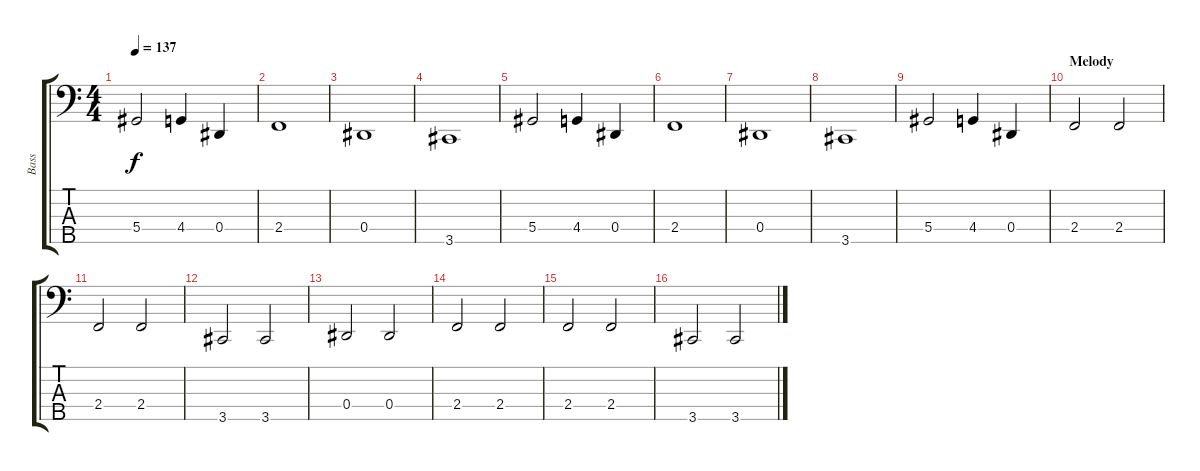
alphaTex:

\track ("Bass" "Bass") {instrument electricbasspick}
\staff {score tabs}
\tuning (Gb2 Db2 Ab1 Eb1 Bb0) {hide}
\ts (4 4)
\tempo 137
\clef f4
\ks c
5.4.2{dy f} 4.4.4 0.4.4 |
2.4.1 |
0.4.1 |
3.5.1 |
5.4.2 4.4.4 0.4.4 |
2.4.1 |
0.4.1 |
3.5.1 |
5.4.2 4.4.4 0.4.4 |
\section ("" "Melody")
2.4.2 2.4.2 |
2.4.2 2.4.2 |
3.5.2 3.5.2 |
0.4.2 0.4.2 |
2.4.2 2.4.2 |
2.4.2 2.4.2 |
3.5.2 3.5.2
